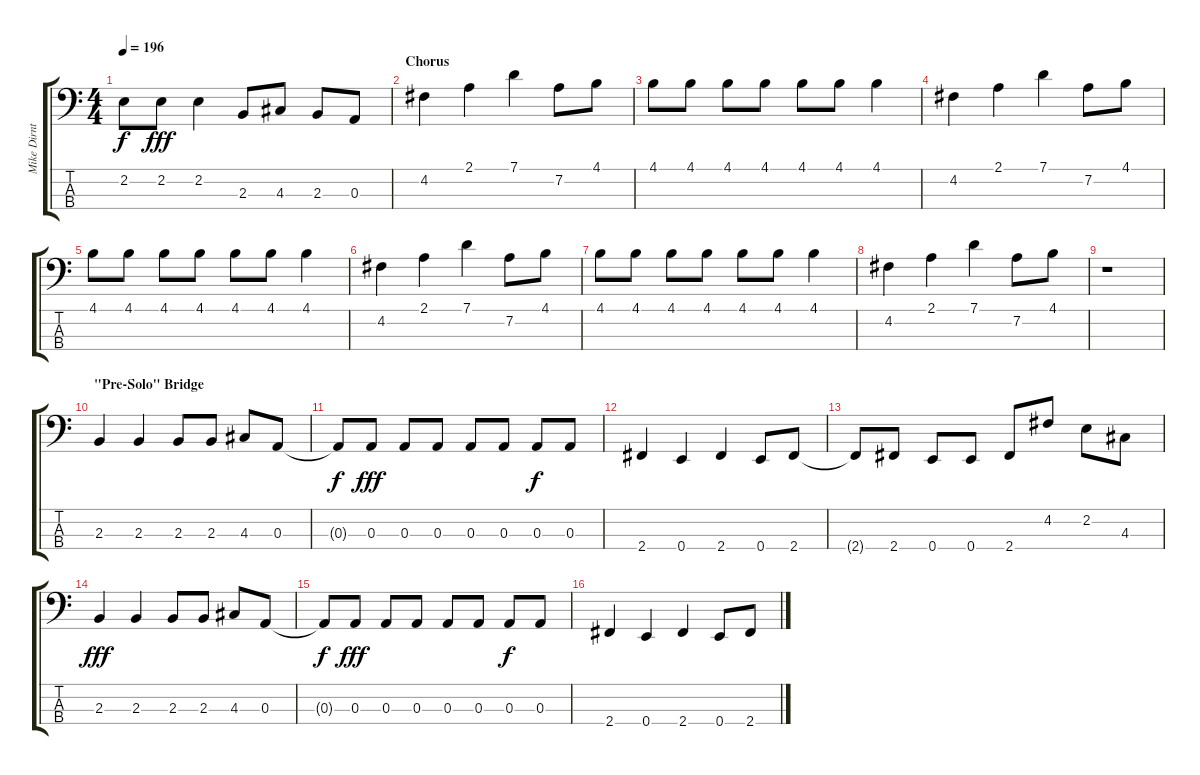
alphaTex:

\track ("Mike Dirnt (Bass)" "Mike Dirnt") {instrument electricbassfinger}
\staff {score tabs}
\tuning (G2 D2 A1 E1) {hide}
\ts (4 4)
\tempo 196
\clef f4
\ks c
2.2{t}.8{dy f} 2.2.8{dy fff} 2.2.4 2.3.8 4.3.8 2.3.8 0.3.8 |
\section ("" "Chorus")
4.2.4 2.1.4 7.1.4 7.2.8 4.1.8 |
4.1.8 4.1.8 4.1.8 4.1.8 4.1.8 4.1.8 4.1.4 |
4.2.4 2.1.4 7.1.4 7.2.8 4.1.8 |
4.1.8 4.1.8 4.1.8 4.1.8 4.1.8 4.1.8 4.1.4 |
4.2.4 2.1.4 7.1.4 7.2.8 4.1.8 |
4.1.8 4.1.8 4.1.8 4.1.8 4.1.8 4.1.8 4.1.4 |
4.2.4 2.1.4 7.1.4 7.2.8 4.1.8 |
r.1 |
\section ("" "\"Pre-Solo\" Bridge")
2.3.4 2.3.4 2.3.8 2.3.8 4.3.8 0.3.8 |
0.3{t}.8{dy f} 0.3.8{dy fff} 0.3.8 0.3.8 0.3.8 0.3.8 0.3.8{dy f} 0.3.8 |
2.4.4 0.4.4 2.4.4 0.4.8 2.4.8 |
2.4{t}.8 2.4.8 0.4.8 0.4.8 2.4.8 4.2.8 2.2.8 4.3.8 |
2.3.4{dy fff} 2.3.4 2.3.8 2.3.8 4.3.8 0.3.8 |
0.3{t}.8{dy f} 0.3.8{dy fff} 0.3.8 0.3.8 0.3.8 0.3.8 0.3.8{dy f} 0.3.8 |
2.4.4 0.4.4 2.4.4 0.4.8 2.4.8
